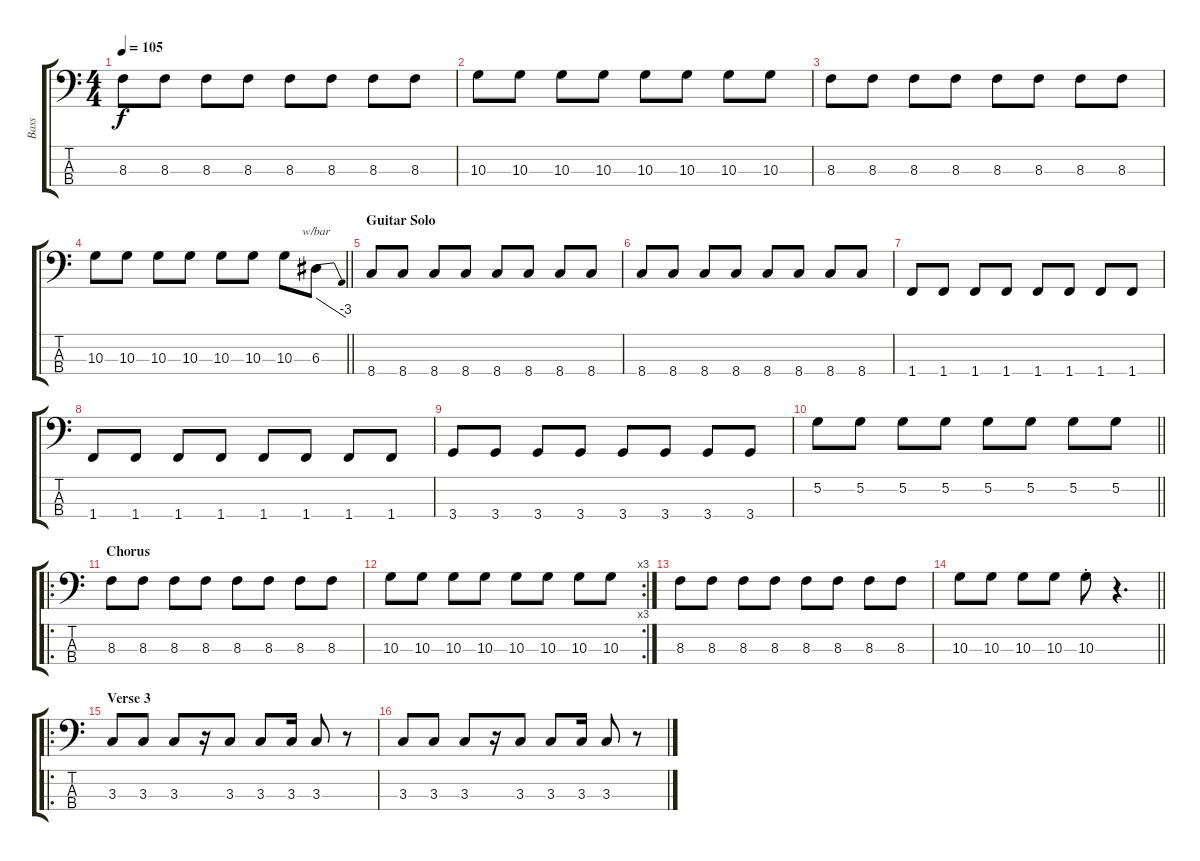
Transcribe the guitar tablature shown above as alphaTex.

\track ("Bass" "Bass") {instrument electricbassfinger}
\staff {score tabs}
\tuning (G2 D2 A1 E1) {hide}
\ts (4 4)
\tempo 105
\clef f4
\ks c
8.3.8{dy f} 8.3.8 8.3.8 8.3.8 8.3.8 8.3.8 8.3.8 8.3.8 |
10.3.8 10.3.8 10.3.8 10.3.8 10.3.8 10.3.8 10.3.8 10.3.8 |
8.3.8 8.3.8 8.3.8 8.3.8 8.3.8 8.3.8 8.3.8 8.3.8 |
\barLineRight lightlight
10.3.8 10.3.8 10.3.8 10.3.8 10.3.8 10.3.8 10.3.8 6.3.8{tbe (dive default 0 0 60 -12)} |
\section ("" "Guitar Solo")
8.4.8 8.4.8 8.4.8 8.4.8 8.4.8 8.4.8 8.4.8 8.4.8 |
8.4.8 8.4.8 8.4.8 8.4.8 8.4.8 8.4.8 8.4.8 8.4.8 |
1.4.8 1.4.8 1.4.8 1.4.8 1.4.8 1.4.8 1.4.8 1.4.8 |
1.4.8 1.4.8 1.4.8 1.4.8 1.4.8 1.4.8 1.4.8 1.4.8 |
3.4.8 3.4.8 3.4.8 3.4.8 3.4.8 3.4.8 3.4.8 3.4.8 |
\barLineRight lightlight
5.2.8 5.2.8 5.2.8 5.2.8 5.2.8 5.2.8 5.2.8 5.2.8 |
\ro
\section ("" "Chorus")
8.3.8 8.3.8 8.3.8 8.3.8 8.3.8 8.3.8 8.3.8 8.3.8 |
\rc 3
10.3.8 10.3.8 10.3.8 10.3.8 10.3.8 10.3.8 10.3.8 10.3.8 |
8.3.8 8.3.8 8.3.8 8.3.8 8.3.8 8.3.8 8.3.8 8.3.8 |
\barLineRight lightlight
10.3.8 10.3.8 10.3.8 10.3.8 10.3{st}.8 r.4{d} |
\ro
\section ("" "Verse 3")
3.3.8 3.3.8 3.3.8 r.16 3.3.8 3.3.8 3.3.16 3.3.8 r.8 |
3.3.8 3.3.8 3.3.8 r.16 3.3.8 3.3.8 3.3.16 3.3.8 r.8
